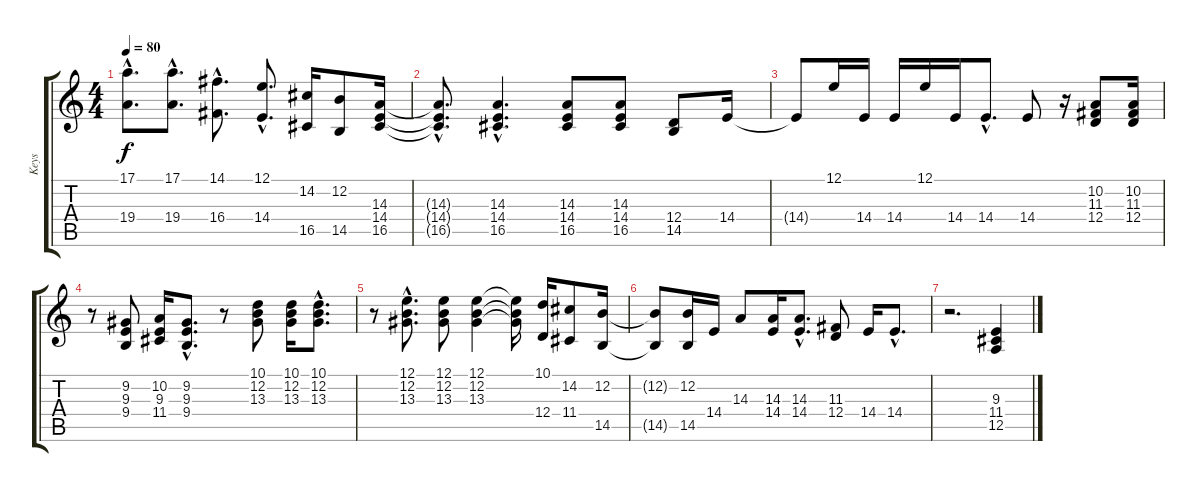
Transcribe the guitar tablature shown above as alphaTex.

\track ("Keys" "Keys") {instrument electricpiano2}
\staff {score tabs}
\tuning (E4 B3 G3 D3 A2 E2) {hide}
\ts (4 4)
\tempo 80
\clef g2
\ks c
(17.1{hac} 19.4{hac}).8{d dy f} (17.1{hac} 19.4{hac}).8{d} (14.1{hac} 16.4{hac}).8{d} (12.1{hac} 14.4{hac}).8{d} (14.2 16.5).16 (12.2 14.5).8 (14.3 14.4 16.5).16 |
(14.3{hac t} 14.4{hac t} 16.5{hac t}).8{d} (14.3{hac} 14.4{hac} 16.5{hac}).4{d} (14.3 14.4 16.5).8 (14.3 14.4 16.5).8 (12.4 14.5).8 14.4.16 |
14.4{t}.8 12.1.16 14.4.16 14.4.16 12.1.16 14.4.16 14.4{hac}.8{d} 14.4.8 r.16 (10.2 11.3 12.4).8 (10.2 11.3 12.4).16 |
r.8 (9.2 9.3 9.4).8 (10.2 9.3 11.4).16 (9.2{hac} 9.3{hac} 9.4{hac}).8{d} r.8 (10.1 12.2 13.3).8 (10.1 12.2 13.3).16 (10.1{hac} 12.2{hac} 13.3{hac}).8{d} |
r.8 (12.1{hac} 12.2{hac} 13.3{hac}).8{d} (12.1 12.2 13.3).8 (12.1 12.2 13.3).4 (12.1{t} 12.2{t} 13.3{t}).16 (10.1 12.4).16 (14.2 11.4).8 (12.2 14.5).16 |
(12.2{t} 14.5{t}).8 (12.2 14.5).16 14.4.16 14.3.8 (14.3 14.4).16 (14.3{hac} 14.4{hac}).8{d} (11.3 12.4).8 14.4.16 14.4{hac}.8{d} |
r.2{d} (9.3 11.4 12.5).4
